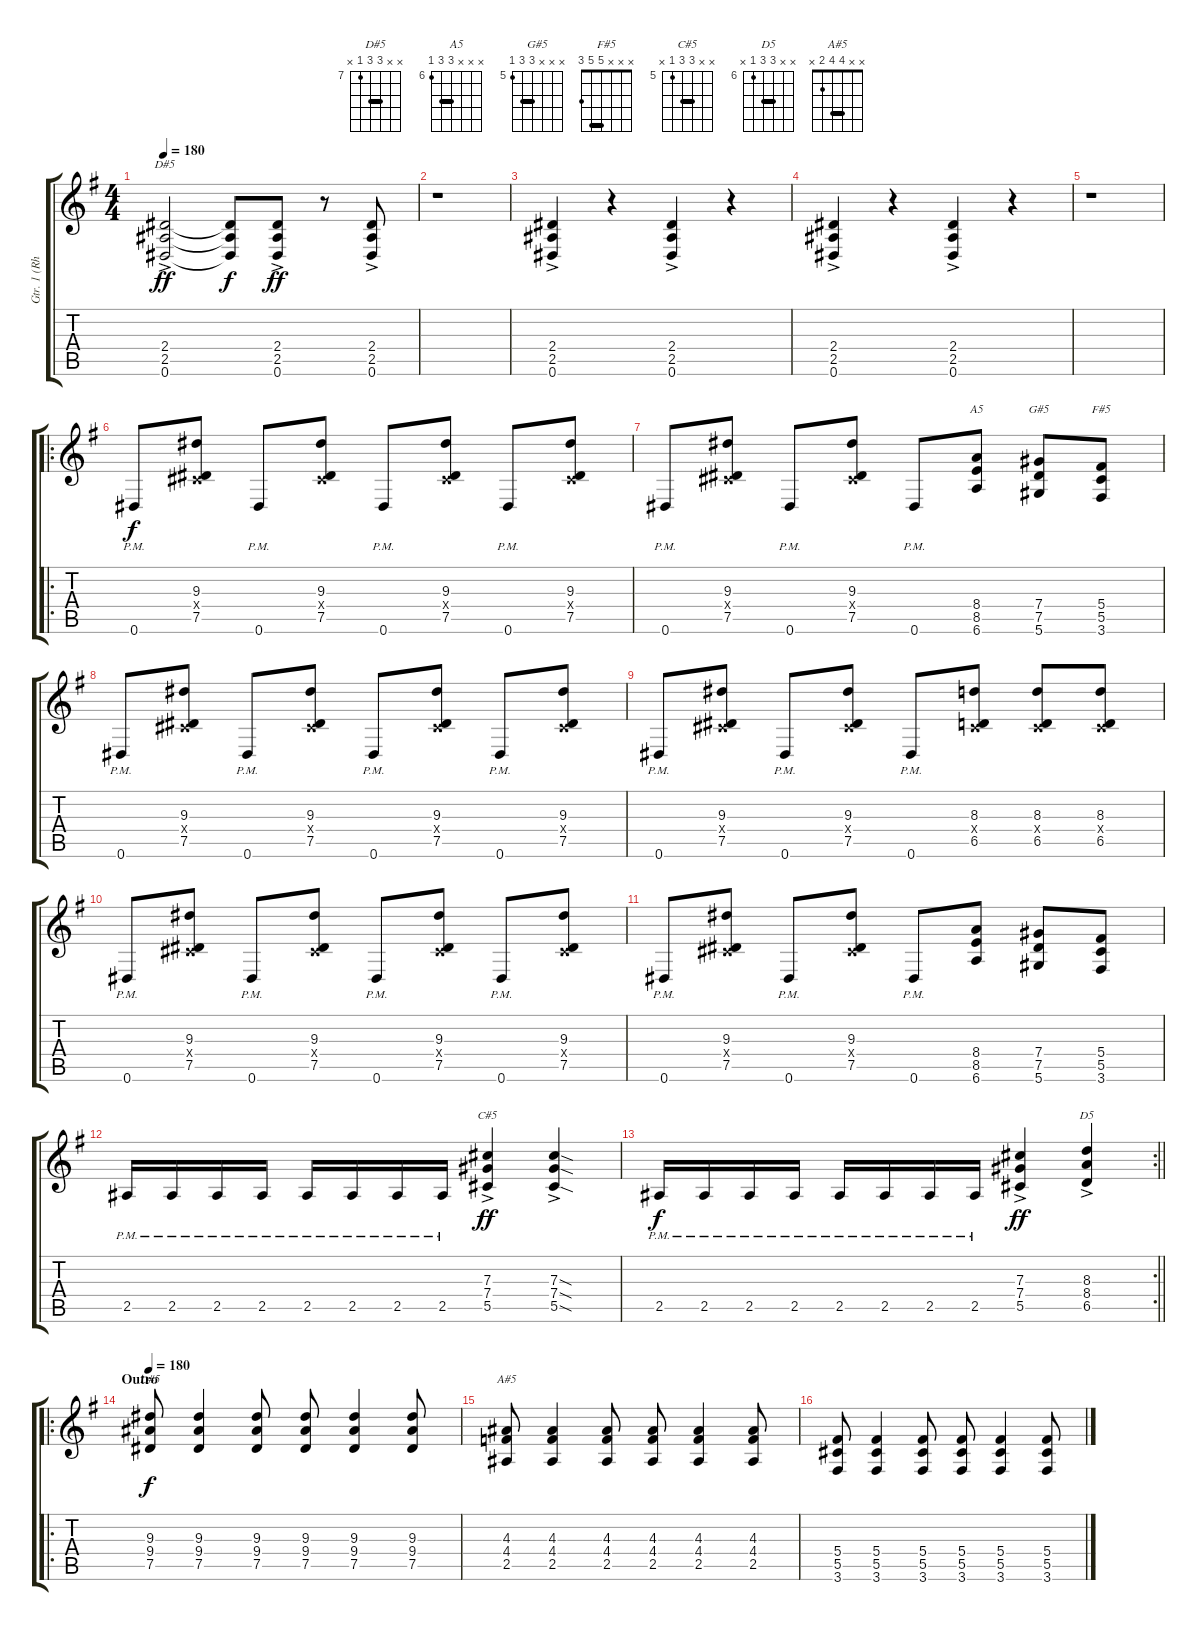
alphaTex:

\track ("Gtr. 1 (Rhythm)" "Gtr. 1 (Rh") {instrument distortionguitar}
\staff {score tabs}
\tuning (Eb4 Bb3 Gb3 Db3 Ab2 Eb2) {hide}
\chord ("D#5" x x x 2 2 0) {barre 2}
\chord ("A5" x x x 8 8 6) {firstfret 6 barre 8}
\chord ("G#5" x x x 7 7 5) {firstfret 5 barre 7}
\chord ("F#5" x x x 5 5 3) {barre 5}
\chord ("C#5" x x 7 7 5 x) {firstfret 5 barre 7}
\chord ("D5" x x 8 8 6 x) {firstfret 6 barre 8}
\chord ("D#5" x x 9 9 7 x) {firstfret 7 barre 9}
\chord ("A#5" x x 4 4 2 x) {barre 4}
\ts (4 4)
\tempo 180
\clef g2
\ks g
(2.4{ac} 2.5{ac} 0.6{ac}).2{ch "D#5" dy ff} (2.4{t} 2.5{t} 0.6{t}).8{dy f} (2.4{ac} 2.5{ac} 0.6{ac}).8{dy ff} r.8 (2.4{ac} 2.5{ac} 0.6{ac}).8 |
r.1 |
(2.4{ac} 2.5{ac} 0.6{ac}).4 r.4 (2.4{ac} 2.5{ac} 0.6{ac}).4 r.4 |
(2.4{ac} 2.5{ac} 0.6{ac}).4 r.4 (2.4{ac} 2.5{ac} 0.6{ac}).4 r.4 |
r.1 |
\ro
0.6{pm}.8{dy f} (9.3 0.4{x} 7.5).8 0.6{pm}.8 (9.3 0.4{x} 7.5).8 0.6{pm}.8 (9.3 0.4{x} 7.5).8 0.6{pm}.8 (9.3 0.4{x} 7.5).8 |
0.6{pm}.8 (9.3 0.4{x} 7.5).8 0.6{pm}.8 (9.3 0.4{x} 7.5).8 0.6{pm}.8 (8.4 8.5 6.6).8{ch "A5"} (7.4 7.5 5.6).8{ch "G#5"} (5.4 5.5 3.6).8{ch "F#5"} |
0.6{pm}.8 (9.3 0.4{x} 7.5).8 0.6{pm}.8 (9.3 0.4{x} 7.5).8 0.6{pm}.8 (9.3 0.4{x} 7.5).8 0.6{pm}.8 (9.3 0.4{x} 7.5).8 |
0.6{pm}.8 (9.3 0.4{x} 7.5).8 0.6{pm}.8 (9.3 0.4{x} 7.5).8 0.6{pm}.8 (8.3 0.4{x} 6.5).8 (8.3 0.4{x} 6.5).8 (8.3 0.4{x} 6.5).8 |
0.6{pm}.8 (9.3 0.4{x} 7.5).8 0.6{pm}.8 (9.3 0.4{x} 7.5).8 0.6{pm}.8 (9.3 0.4{x} 7.5).8 0.6{pm}.8 (9.3 0.4{x} 7.5).8 |
0.6{pm}.8 (9.3 0.4{x} 7.5).8 0.6{pm}.8 (9.3 0.4{x} 7.5).8 0.6{pm}.8 (8.4 8.5 6.6).8 (7.4 7.5 5.6).8 (5.4 5.5 3.6).8 |
2.5{pm}.16 2.5{pm}.16 2.5{pm}.16 2.5{pm}.16 2.5{pm}.16 2.5{pm}.16 2.5{pm}.16 2.5{pm}.16 (7.3{ac} 7.4{ac} 5.5{ac}).4{ch "C#5" dy ff} (7.3{sod ac} 7.4{sod ac} 5.5{sod ac}).4 |
\rc 2
\barLineRight lightlight
2.5{pm}.16{dy f} 2.5{pm}.16 2.5{pm}.16 2.5{pm}.16 2.5{pm}.16 2.5{pm}.16 2.5{pm}.16 2.5{pm}.16 (7.3{ac} 7.4{ac} 5.5{ac}).4{dy ff} (8.3{ac} 8.4{ac} 6.5{ac}).4{ch "D5"} |
\ro
\section ("" "Outro")
\tempo 180
(9.3 9.4 7.5).8{ch "D#5" dy f} (9.3 9.4 7.5).4 (9.3 9.4 7.5).8 (9.3 9.4 7.5).8 (9.3 9.4 7.5).4 (9.3 9.4 7.5).8 |
(4.3 4.4 2.5).8{ch "A#5"} (4.3 4.4 2.5).4 (4.3 4.4 2.5).8 (4.3 4.4 2.5).8 (4.3 4.4 2.5).4 (4.3 4.4 2.5).8 |
(5.4 5.5 3.6).8 (5.4 5.5 3.6).4 (5.4 5.5 3.6).8 (5.4 5.5 3.6).8 (5.4 5.5 3.6).4 (5.4 5.5 3.6).8
